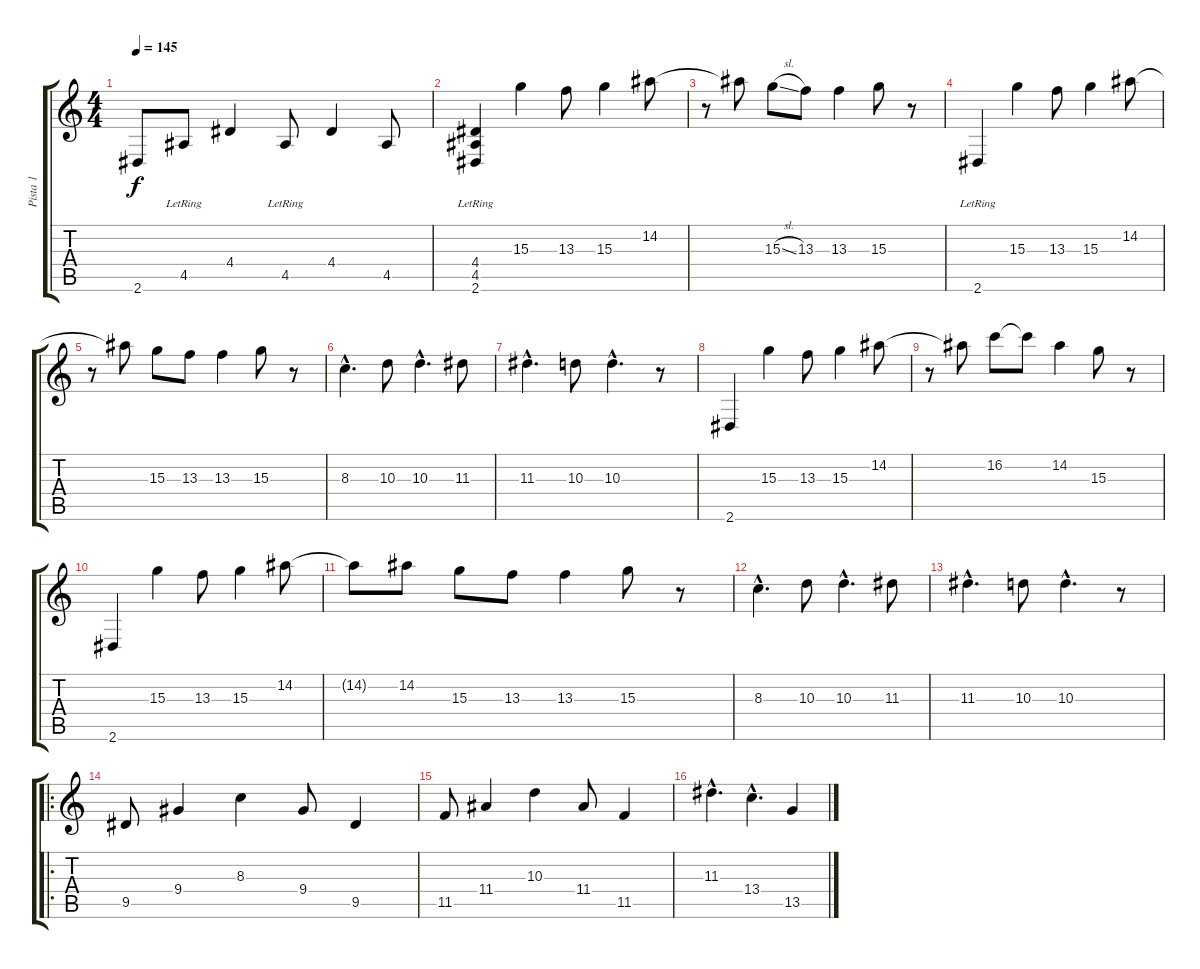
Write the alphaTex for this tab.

\track ("Pista 1" "Pista 1") {instrument acousticguitarnylon}
\staff {score tabs}
\tuning (Db4 Ab3 E3 B2 Gb2 Db2) {hide}
\ts (4 4)
\tempo 145
\clef g2
\ks c
2.6{t}.8{dy f} 4.5{lr}.8 4.4.4 4.5{lr}.8 4.4.4 4.5.8 |
(4.4 4.5 2.6{lr}).4 15.3.4 13.3.8 15.3.4 14.2.8 |
r.8 14.2{t}.8 15.3{sl}.8 13.3.8 13.3.4 15.3.8 r.8 |
2.6{lr}.4 15.3.4 13.3.8 15.3.4 14.2.8 |
r.8 14.2{t}.8 15.3.8 13.3.8 13.3.4 15.3.8 r.8 |
8.3{hac}.4{d} 10.3.8 10.3{hac}.4{d} 11.3.8 |
11.3{hac}.4{d} 10.3.8 10.3{hac}.4{d} r.8 |
2.6.4 15.3.4 13.3.8 15.3.4 14.2.8 |
r.8 14.2{t}.8 16.2.8 16.2{t}.8 14.2.4 15.3.8 r.8 |
2.6.4 15.3.4 13.3.8 15.3.4 14.2.8 |
14.2{t}.8 14.2.8 15.3.8 13.3.8 13.3.4 15.3.8 r.8 |
8.3{hac}.4{d} 10.3.8 10.3{hac}.4{d} 11.3.8 |
11.3{hac}.4{d} 10.3.8 10.3{hac}.4{d} r.8 |
\ro
9.5.8 9.4.4 8.3.4 9.4.8 9.5.4 |
11.5.8 11.4.4 10.3.4 11.4.8 11.5.4 |
11.3{hac}.4{d} 13.4{hac}.4{d} 13.5.4
